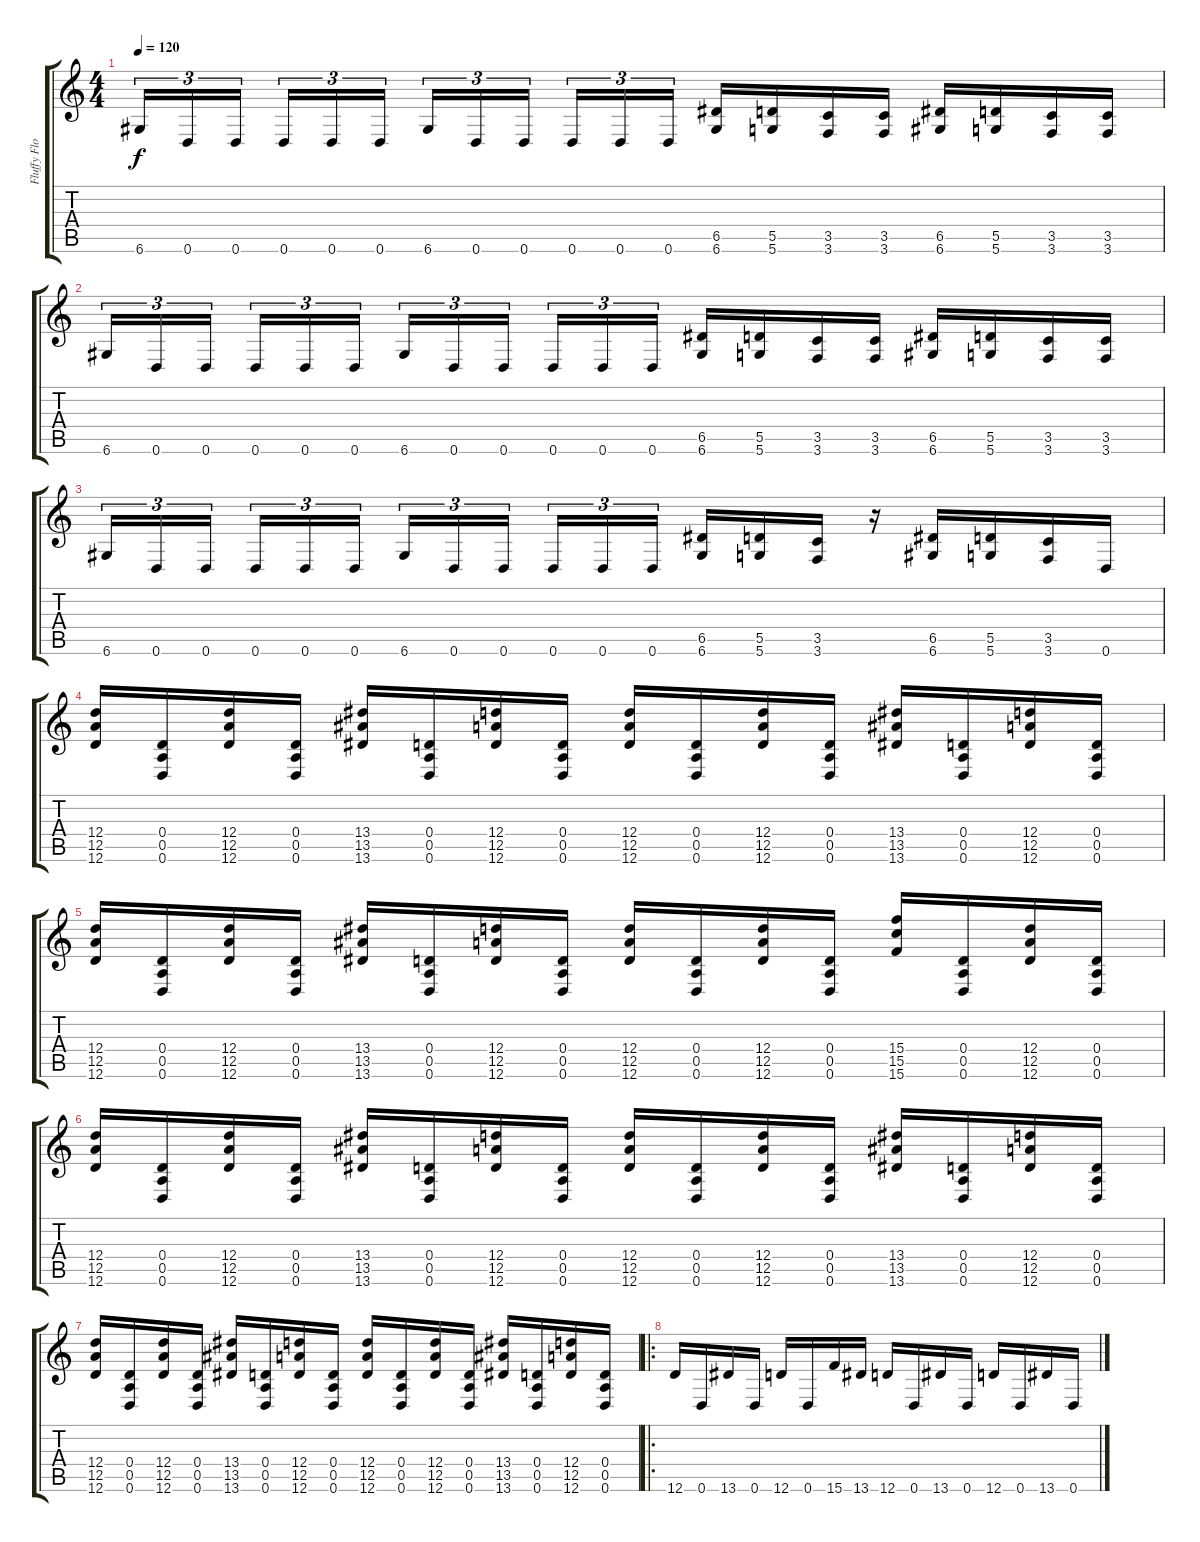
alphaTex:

\track ("Fluffy Floyd" "Fluffy Flo") {instrument distortionguitar}
\staff {score tabs}
\tuning (E4 B3 G3 D3 A2 D2) {hide}
\ts (4 4)
\tempo 120
\clef g2
\ks c
6.6.16{tu (3 2) dy f} 0.6.16{tu (3 2)} 0.6.16{tu (3 2)} 0.6.16{tu (3 2)} 0.6.16{tu (3 2)} 0.6.16{tu (3 2)} 6.6.16{tu (3 2)} 0.6.16{tu (3 2)} 0.6.16{tu (3 2)} 0.6.16{tu (3 2)} 0.6.16{tu (3 2)} 0.6.16{tu (3 2)} (6.5 6.6).16 (5.5 5.6).16 (3.5 3.6).16 (3.5 3.6).16 (6.5 6.6).16 (5.5 5.6).16 (3.5 3.6).16 (3.5 3.6).16 |
6.6.16{tu (3 2)} 0.6.16{tu (3 2)} 0.6.16{tu (3 2)} 0.6.16{tu (3 2)} 0.6.16{tu (3 2)} 0.6.16{tu (3 2)} 6.6.16{tu (3 2)} 0.6.16{tu (3 2)} 0.6.16{tu (3 2)} 0.6.16{tu (3 2)} 0.6.16{tu (3 2)} 0.6.16{tu (3 2)} (6.5 6.6).16 (5.5 5.6).16 (3.5 3.6).16 (3.5 3.6).16 (6.5 6.6).16 (5.5 5.6).16 (3.5 3.6).16 (3.5 3.6).16 |
6.6.16{tu (3 2)} 0.6.16{tu (3 2)} 0.6.16{tu (3 2)} 0.6.16{tu (3 2)} 0.6.16{tu (3 2)} 0.6.16{tu (3 2)} 6.6.16{tu (3 2)} 0.6.16{tu (3 2)} 0.6.16{tu (3 2)} 0.6.16{tu (3 2)} 0.6.16{tu (3 2)} 0.6.16{tu (3 2)} (6.5 6.6).16 (5.5 5.6).16 (3.5 3.6).16 r.16 (6.5 6.6).16 (5.5 5.6).16 (3.5 3.6).16 0.6.16 |
(12.4 12.5 12.6).16 (0.4 0.5 0.6).16 (12.4 12.5 12.6).16 (0.4 0.5 0.6).16 (13.4 13.5 13.6).16 (0.4 0.5 0.6).16 (12.4 12.5 12.6).16 (0.4 0.5 0.6).16 (12.4 12.5 12.6).16 (0.4 0.5 0.6).16 (12.4 12.5 12.6).16 (0.4 0.5 0.6).16 (13.4 13.5 13.6).16 (0.4 0.5 0.6).16 (12.4 12.5 12.6).16 (0.4 0.5 0.6).16 |
(12.4 12.5 12.6).16 (0.4 0.5 0.6).16 (12.4 12.5 12.6).16 (0.4 0.5 0.6).16 (13.4 13.5 13.6).16 (0.4 0.5 0.6).16 (12.4 12.5 12.6).16 (0.4 0.5 0.6).16 (12.4 12.5 12.6).16 (0.4 0.5 0.6).16 (12.4 12.5 12.6).16 (0.4 0.5 0.6).16 (15.4 15.5 15.6).16 (0.4 0.5 0.6).16 (12.4 12.5 12.6).16 (0.4 0.5 0.6).16 |
(12.4 12.5 12.6).16 (0.4 0.5 0.6).16 (12.4 12.5 12.6).16 (0.4 0.5 0.6).16 (13.4 13.5 13.6).16 (0.4 0.5 0.6).16 (12.4 12.5 12.6).16 (0.4 0.5 0.6).16 (12.4 12.5 12.6).16 (0.4 0.5 0.6).16 (12.4 12.5 12.6).16 (0.4 0.5 0.6).16 (13.4 13.5 13.6).16 (0.4 0.5 0.6).16 (12.4 12.5 12.6).16 (0.4 0.5 0.6).16 |
(12.4 12.5 12.6).16 (0.4 0.5 0.6).16 (12.4 12.5 12.6).16 (0.4 0.5 0.6).16 (13.4 13.5 13.6).16 (0.4 0.5 0.6).16 (12.4 12.5 12.6).16 (0.4 0.5 0.6).16 (12.4 12.5 12.6).16 (0.4 0.5 0.6).16 (12.4 12.5 12.6).16 (0.4 0.5 0.6).16 (13.4 13.5 13.6).16 (0.4 0.5 0.6).16 (12.4 12.5 12.6).16 (0.4 0.5 0.6).16 |
\ro
12.6.16 0.6.16 13.6.16 0.6.16 12.6.16 0.6.16 15.6.16 13.6.16 12.6.16 0.6.16 13.6.16 0.6.16 12.6.16 0.6.16 13.6.16 0.6.16
